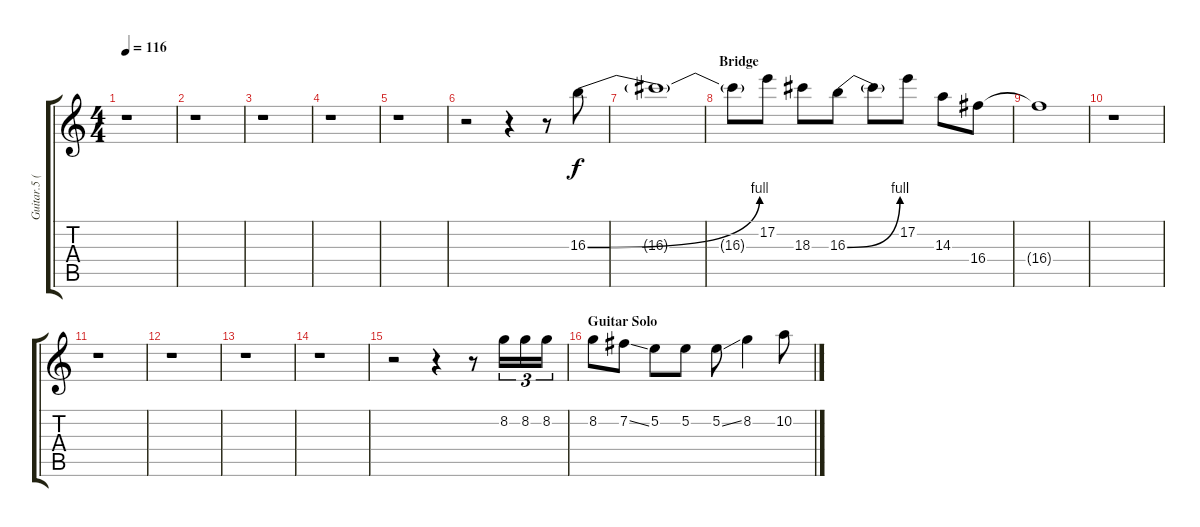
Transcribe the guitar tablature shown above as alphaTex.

\track ("Guitar.5 (solo)" "Guitar.5 (") {instrument electricguitarclean}
\staff {score tabs}
\tuning (E4 B3 G3 D3 A2 E2) {hide}
\ts (4 4)
\tempo 116
\clef g2
\ks c
r.1{dy f} |
r.1 |
r.1 |
r.1 |
r.1 |
r.2 r.4 r.8 16.3{be (bend 0 0 60 4)}.8 |
16.3{t}.1 |
\section ("" "Bridge")
16.3{t}.8 17.2.8 18.3.8 16.3{be (bend 0 0 60 4)}.8 16.3{t}.8 17.2.8 14.3.8 16.4.8 |
16.4{t}.1 |
r.1 |
r.1 |
r.1 |
r.1 |
r.1 |
r.2 r.4 r.8 8.2.16{tu (3 2)} 8.2.16{tu (3 2)} 8.2.16{tu (3 2)} |
\section ("" "Guitar Solo")
8.2.8 7.2{ss}.8 5.2.8 5.2.8 5.2{ss}.8 8.2.4 10.2.8
